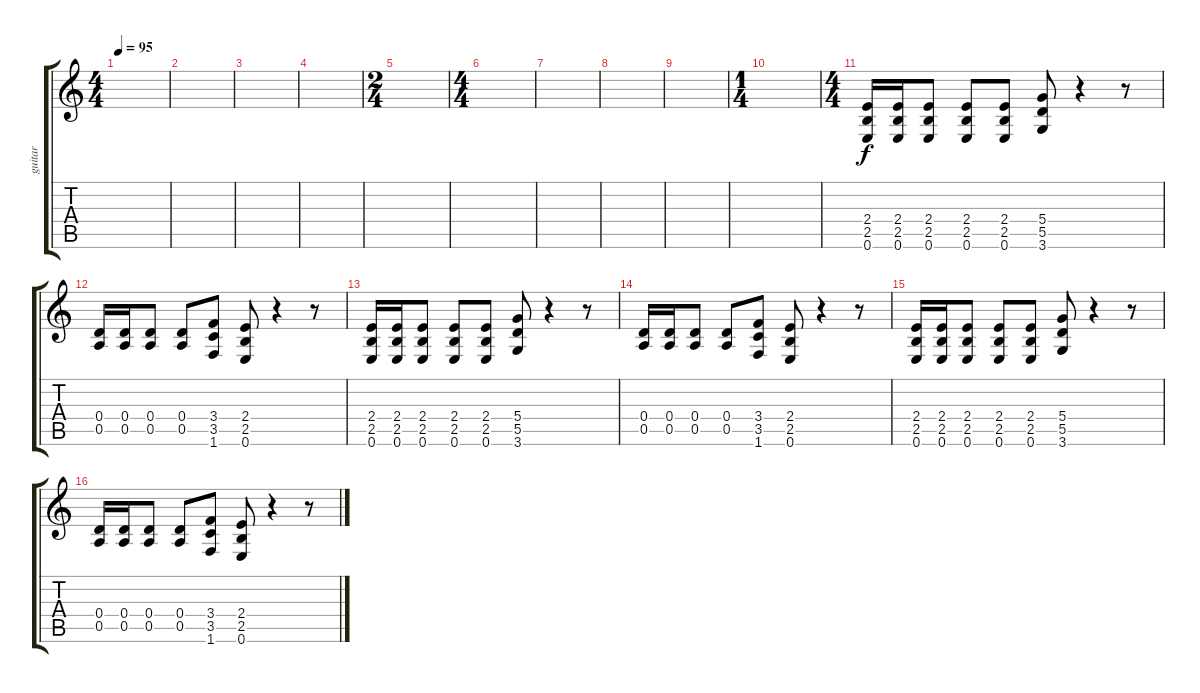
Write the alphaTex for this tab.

\track ("guitar" "guitar") {instrument distortionguitar}
\staff {score tabs}
\tuning (E4 B3 G3 D3 A2 E2) {hide}
\ts (4 4)
\tempo 95
\clef g2
\ks c
|
|
|
|
\ts (2 4)
|
\ts (4 4)
|
|
|
|
\ts (1 4)
|
\ts (4 4)
(2.4 2.5 0.6).16 (2.4 2.5 0.6).16 (2.4 2.5 0.6).8 (2.4 2.5 0.6).8 (2.4 2.5 0.6).8 (5.4 5.5 3.6).8 r.4 r.8 |
(0.4 0.5).16 (0.4 0.5).16 (0.4 0.5).8 (0.4 0.5).8 (3.4 3.5 1.6).8 (2.4 2.5 0.6).8 r.4 r.8 |
(2.4 2.5 0.6).16 (2.4 2.5 0.6).16 (2.4 2.5 0.6).8 (2.4 2.5 0.6).8 (2.4 2.5 0.6).8 (5.4 5.5 3.6).8 r.4 r.8 |
(0.4 0.5).16 (0.4 0.5).16 (0.4 0.5).8 (0.4 0.5).8 (3.4 3.5 1.6).8 (2.4 2.5 0.6).8 r.4 r.8 |
(2.4 2.5 0.6).16 (2.4 2.5 0.6).16 (2.4 2.5 0.6).8 (2.4 2.5 0.6).8 (2.4 2.5 0.6).8 (5.4 5.5 3.6).8 r.4 r.8 |
(0.4 0.5).16 (0.4 0.5).16 (0.4 0.5).8 (0.4 0.5).8 (3.4 3.5 1.6).8 (2.4 2.5 0.6).8 r.4 r.8
